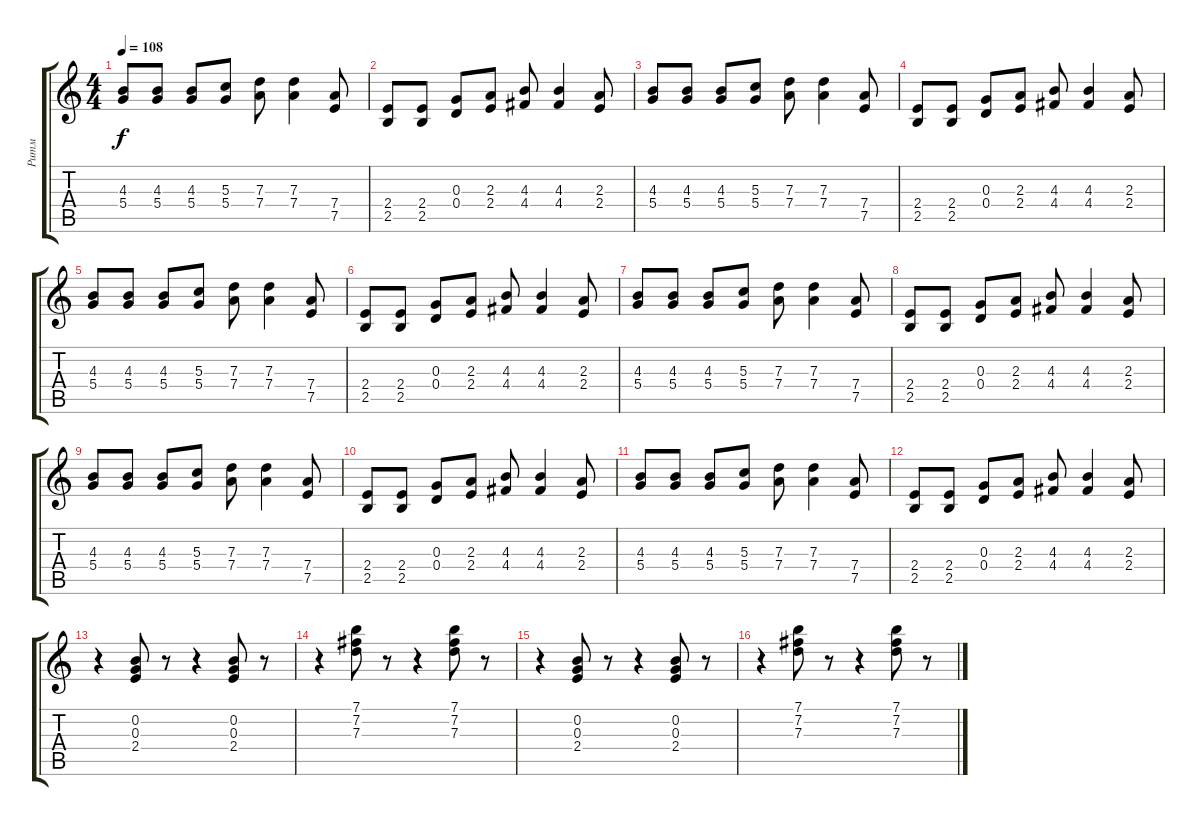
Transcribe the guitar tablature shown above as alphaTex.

\track ("Ритм" "Ритм") {instrument electricguitarjazz}
\staff {score tabs}
\tuning (E4 B3 G3 D3 A2 E2) {hide}
\ts (4 4)
\tempo 108
\clef g2
\ks c
(4.3 5.4).8{dy f} (4.3 5.4).8 (4.3 5.4).8 (5.3 5.4).8 (7.3 7.4).8 (7.3 7.4).4 (7.4 7.5).8 |
(2.4 2.5).8 (2.4 2.5).8 (0.3 0.4).8 (2.3 2.4).8 (4.3 4.4).8 (4.3 4.4).4 (2.3 2.4).8 |
(4.3 5.4).8 (4.3 5.4).8 (4.3 5.4).8 (5.3 5.4).8 (7.3 7.4).8 (7.3 7.4).4 (7.4 7.5).8 |
(2.4 2.5).8 (2.4 2.5).8 (0.3 0.4).8 (2.3 2.4).8 (4.3 4.4).8 (4.3 4.4).4 (2.3 2.4).8 |
(4.3 5.4).8 (4.3 5.4).8 (4.3 5.4).8 (5.3 5.4).8 (7.3 7.4).8 (7.3 7.4).4 (7.4 7.5).8 |
(2.4 2.5).8 (2.4 2.5).8 (0.3 0.4).8 (2.3 2.4).8 (4.3 4.4).8 (4.3 4.4).4 (2.3 2.4).8 |
(4.3 5.4).8 (4.3 5.4).8 (4.3 5.4).8 (5.3 5.4).8 (7.3 7.4).8 (7.3 7.4).4 (7.4 7.5).8 |
(2.4 2.5).8 (2.4 2.5).8 (0.3 0.4).8 (2.3 2.4).8 (4.3 4.4).8 (4.3 4.4).4 (2.3 2.4).8 |
(4.3 5.4).8 (4.3 5.4).8 (4.3 5.4).8 (5.3 5.4).8 (7.3 7.4).8 (7.3 7.4).4 (7.4 7.5).8 |
(2.4 2.5).8 (2.4 2.5).8 (0.3 0.4).8 (2.3 2.4).8 (4.3 4.4).8 (4.3 4.4).4 (2.3 2.4).8 |
(4.3 5.4).8 (4.3 5.4).8 (4.3 5.4).8 (5.3 5.4).8 (7.3 7.4).8 (7.3 7.4).4 (7.4 7.5).8 |
(2.4 2.5).8 (2.4 2.5).8 (0.3 0.4).8 (2.3 2.4).8 (4.3 4.4).8 (4.3 4.4).4 (2.3 2.4).8 |
r.4{volume 12} (0.2 0.3 2.4).8 r.8 r.4 (0.2 0.3 2.4).8 r.8 |
r.4 (7.1 7.2 7.3).8 r.8 r.4 (7.1 7.2 7.3).8 r.8 |
r.4 (0.2 0.3 2.4).8 r.8 r.4 (0.2 0.3 2.4).8 r.8 |
r.4 (7.1 7.2 7.3).8 r.8 r.4 (7.1 7.2 7.3).8 r.8
